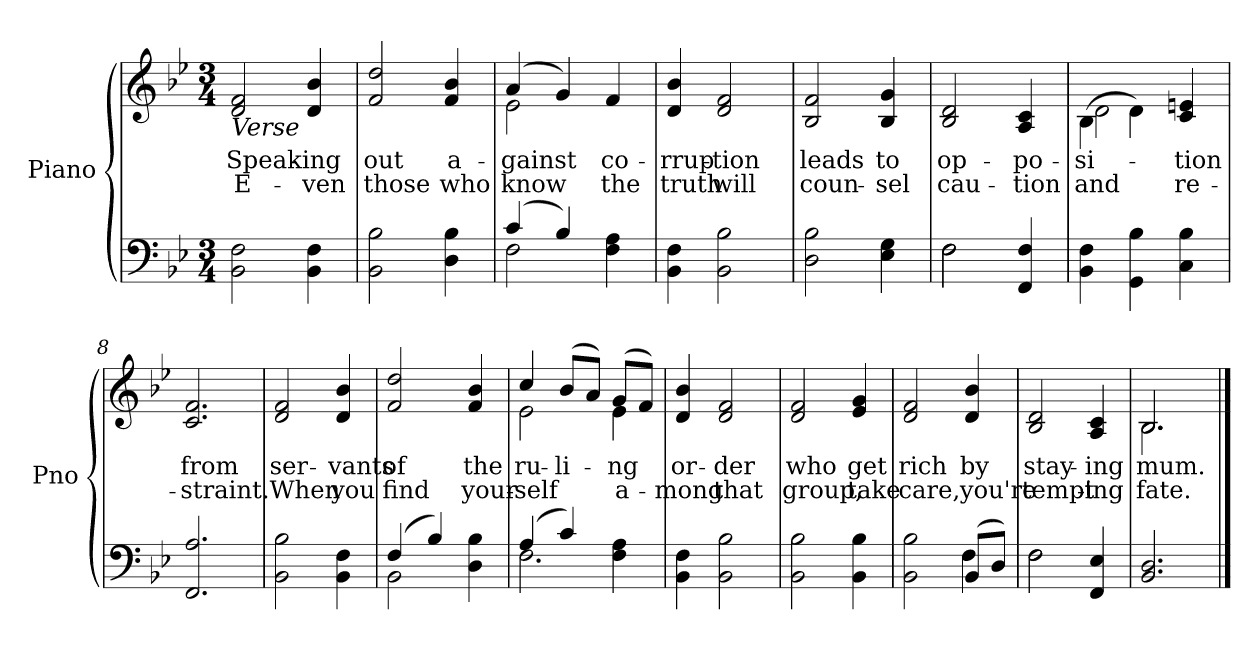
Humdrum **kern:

**kern	**kern	**text	**text
*part2	*part1	*part1	*part1
*staff2	*staff1	*staff1	*staff1
*I"Piano	*I"Piano	*	*
*I'Pno	*I'Pno	*	*
*clefF4	*clefG2	*	*
*k[b-e-]	*k[b-e-]	*	*
*M3/4	*M3/4	*	*
=1	=1	=1	=1
!	!LO:TX:b:i:t=Verse	!	!
!	!	!LO:LY:b	!LO:LY:b
2BB-\ 2F\	2d/ 2f/	Speak-	E-
!	!	!LO:LY:b	!LO:LY:b
4BB-\ 4F\	4d/ 4b-/	-ing	-ven
=2	=2	=2	=2
!	!	!LO:LY:b	!LO:LY:b
2BB-\ 2B-\	2f/ 2dd/	out	those
!	!	!LO:LY:b	!LO:LY:b
4D\ 4B-\	4f/ 4b-/	a-	who
=3	=3	=3	=3
*^	*	*	*
!	!	!	!LO:LY:b	!LO:LY:b
*	*	*^	*	*
(4c/	2F\	(4a/	2e-\	-gainst	know
4B-/)	.	4g/)	.	.	.
!	!	!	!	!LO:LY:b	!LO:LY:b
4F\ 4A\	4ryy	4f/	4ryy	co-	the
=4	=4	=4	=4	=4	=4
!	!	!	!	!LO:LY:b	!LO:LY:b
*v	*v	*	*	*	*
*	*v	*v	*	*
4BB-\ 4F\	4d/ 4b-/	-rrup-	truth
!	!	!LO:LY:b	!LO:LY:b
2BB-\ 2B-\	2d/ 2f/	-tion	will
=5	=5	=5	=5
!	!	!LO:LY:b	!LO:LY:b
2D\ 2B-\	2B-/ 2f/	leads	coun-
!	!	!LO:LY:b	!LO:LY:b
4E-\ 4G\	4B-/ 4g/	to	-sel
=6	=6	=6	=6
*^	*	*	*
!	!	!	!LO:LY:b	!LO:LY:b
2F\	2F\	2B-/ 2d/	op-	cau-
!	!	!	!LO:LY:b	!LO:LY:b
4FF/ 4F/	4ryy	4A/ 4c/	-po-	-tion
=7	=7	=7	=7	=7
!	!	!	!LO:LY:b	!LO:LY:b
*v	*v	*^	*	*
4BB-\ 4F\	(4B-\	2d\	-si-	and
4GG\ 4B-\	4d\)	.	.	.
!	!	!	!LO:LY:b	!LO:LY:b
4C\ 4B-\	4c/ 4en/	4ryy	-tion	re-
=8	=8	=8	=8	=8
!	!	!	!LO:LY:b	!LO:LY:b
*	*v	*v	*	*
2.FF/ 2.A/	2.c/ 2.f/	from	-straint.
=9	=9	=9	=9
!	!	!LO:LY:b	!LO:LY:b
2BB-\ 2B-\	2d/ 2f/	ser-	When
!	!	!LO:LY:b	!LO:LY:b
4BB-\ 4F\	4d/ 4b-/	-vants	you
!!LO:LB:g=z
=10	=10	=10	=10
*^	*	*	*
!	!	!	!LO:LY:b	!LO:LY:b
(4F/	2BB-\	2f/ 2dd/	of	find
4B-/)	.	.	.	.
!	!	!	!LO:LY:b	!LO:LY:b
4D\ 4B-\	4ryy	4f/ 4b-/	the	your-
=11	=11	=11	=11	=11
!	!	!	!LO:LY:b	!LO:LY:b
*	*	*^	*	*
(4A/	2.F\	4cc/	2e-\	ru-	-self
!	!	!	!	!LO:LY:b	!
4c/)	.	(8b-/L	.	-li-	.
.	.	8a/J)	.	.	.
!	!	!	!	!LO:LY:b	!LO:LY:b
4F\ 4A\	.	(8g/L	4e-\	-ng	a-
.	.	8f/J)	.	.	.
*v	*v	*	*	*	*
*	*v	*v	*	*
=12	=12	=12	=12
!	!	!LO:LY:b	!LO:LY:b
4BB-\ 4F\	4d/ 4b-/	or-	-mong
!	!	!LO:LY:b	!LO:LY:b
2BB-\ 2B-\	2d/ 2f/	-der	that
=13	=13	=13	=13
!	!	!LO:LY:b	!LO:LY:b
2BB-\ 2B-\	2d/ 2f/	who	group,
!	!	!LO:LY:b	!LO:LY:b
4BB-\ 4B-\	4e-/ 4g/	get	take
=14	=14	=14	=14
*^	*	*	*
!	!	!	!LO:LY:b	!LO:LY:b
2BB-\ 2B-\	2ryy	2d/ 2f/	rich	care,
!	!	!	!LO:LY:b	!LO:LY:b
(8BB-/L	4F\	4d/ 4b-/	by	you're
8D/J)	.	.	.	.
=15	=15	=15	=15	=15
!	!	!	!LO:LY:b	!LO:LY:b
2F\	2F\	2B-/ 2d/	stay-	tempt-
!	!	!	!LO:LY:b	!LO:LY:b
4FF/ 4E-/	4ryy	4A/ 4c/	-ing	-ing
=16	=16	=16	=16	=16
!	!	!	!LO:LY:b	!LO:LY:b
*v	*v	*^	*	*
2.BB-/ 2.D/	2.B-/	2.B-\	mum.	fate.
*	*v	*v	*	*
==	==	==	==
*-	*-	*-	*-
